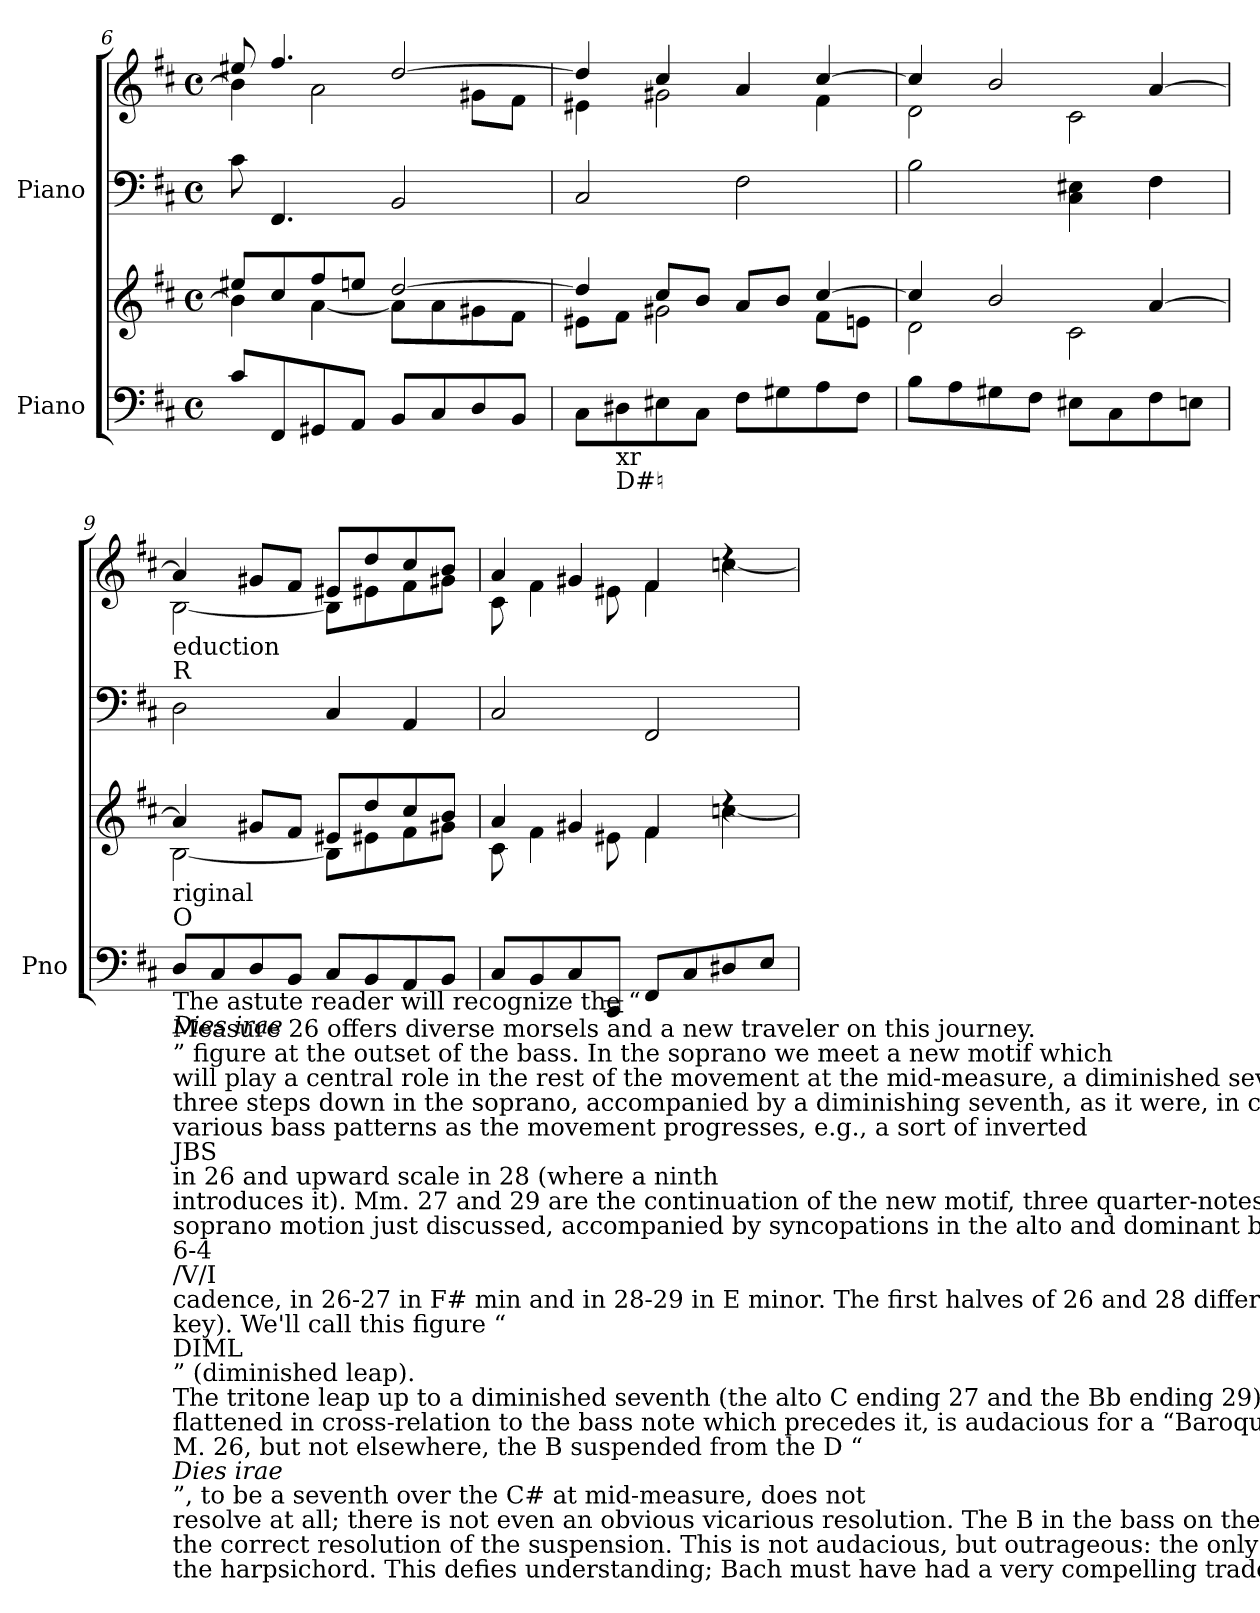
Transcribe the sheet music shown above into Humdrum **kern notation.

**kern	**kern	**kern	**kern
*part2	*part2	*part1	*part1
*staff4	*staff3	*staff2	*staff1
*I"Piano	*	*I"Piano	*
*I'Pno	*	*	*
*clefF4	*clefG2	*clefF4	*clefG2
*k[f#c#]	*k[f#c#]	*k[f#c#]	*k[f#c#]
*M4/4	*M4/4	*M4/4	*M4/4
*met(c)	*met(c)	*met(c)	*met(c)
=6	=6	=6	=6
*	*^	*	*^
8c#\L	8ee#X/L	4b\]	8c#\	8ee#X/	4b\]
8FF#/	8cc#/	.	4.FF#/	4.ff#/	.
8GG#X/	8ff#/	[4a\	.	.	2a\
8AA/J	8een/J	.	.	.	.
8BB/L	[2dd/	8a\L]	2BB/	[2dd/	.
8C#/	.	8a\	.	.	.
8D/	.	8g#X\	.	.	8g#X\L
8BB/J	.	8f#\J	.	.	8f#\J
=7	=7	=7	=7	=7	=7
8C#\L	4dd/]	8e#X\L	2C#/	4dd/]	4e#X\
!LO:TX:b:t=xr	!	!	!	!	!
!LO:TX:b:t=D#♮	!	!	!	!	!
8D#X\	.	8f#\J	.	.	.
8E#X\	8cc#/L	2g#X\	.	4cc#/	2g#X\
8C#\J	8b/J	.	.	.	.
8F#\L	8a/L	.	2F#\	4a/	.
8G#X\	8b/J	.	.	.	.
8A\	[4cc#/	8f#\L	.	[4cc#/	4f#\
8F#\J	.	8en\J	.	.	.
=8	=8	=8	=8	=8	=8
8B\L	4cc#/]	2d\	2B\	4cc#/]	2d\
8A\	.	.	.	.	.
8G#X\	2b/	.	.	2b/	.
8F#\J	.	.	.	.	.
8E#X\L	.	2c#\	4C#\ 4E#X\	.	2c#\
8C#\	.	.	.	.	.
8F#\	[4a/	.	4F#\	[4a/	.
8En\J	.	.	.	.	.
!!LO:PB:g=z	!!
=9	=9	=9	=9	=9	=9
!	!	!	!LO:TX:a:t=R	!	!
!	!	!	!LO:TX:a:t=eduction	!	!
!LO:TX:b:t=Measure 26 offers diverse morsels and a new traveler on this journey.	!	!	!	!	!
!LO:TX:b:t=The astute reader will recognize the “	!	!	!	!	!
!LO:TX:b:i:t=Dies irae	!	!	!	!	!
!LO:TX:b:t=” figure at the outset of the bass.  In the soprano we meet a new motif which	!	!	!	!	!
!LO:TX:b:t=will play a central role in the rest of the movement at the mid-measure, a diminished seventh or ninth jump up followed by	!	!	!	!	!
!LO:TX:b:t=three steps down in the soprano, accompanied by a diminishing seventh, as it were,  in contrary motion in the alto, with	!	!	!	!	!
!LO:TX:b:t=various bass patterns as the movement progresses, e.g., a sort of inverted	!	!	!	!	!
!LO:TX:b:t=JBS	!	!	!	!	!
!LO:TX:b:t=in 26 and upward scale in 28 (where a ninth	!	!	!	!	!
!LO:TX:b:t=introduces it).  Mm. 27 and 29 are the continuation of the new motif,  three quarter-notes stepping down continuing the	!	!	!	!	!
!LO:TX:b:t=soprano motion just discussed, accompanied by syncopations in the alto and dominant bass creating a textbook I	!	!	!	!	!
!LO:TX:b:t=6-4	!	!	!	!	!
!LO:TX:b:t=/V/I	!	!	!	!	!
!LO:TX:b:t=cadence, in 26-27 in F# min and in 28-29 in E minor. The first halves of 26 and 28 differ a bit, but not 27 and 29 (modulo	!	!	!	!	!
!LO:TX:b:t=key).  We'll call this figure “	!	!	!	!	!
!LO:TX:b:t=DIML	!	!	!	!	!
!LO:TX:b:t=” (diminished leap).	!	!	!	!	!
!LO:TX:b:t=The tritone leap up to a diminished seventh (the alto C ending 27 and the Bb ending 29) carried into a tritone suspension,	!	!	!	!	!
!LO:TX:b:t=flattened in cross-relation to the bass note which precedes it, is audacious for a “Baroque composer”.	!	!	!	!	!
!LO:TX:b:t=M. 26, but not elsewhere, the B suspended from the D “	!	!	!	!	!
!LO:TX:b:i:t=Dies irae	!	!	!	!	!
!LO:TX:b:t=”, to be a seventh over the C# at mid-measure, does not	!	!	!	!	!
!LO:TX:b:t=resolve at all; there is not even an obvious vicarious resolution.  The B in the bass on the sixth eighth, passing to A, precludes	!	!	!	!	!
!LO:TX:b:t=the correct resolution of the suspension.  This is not audacious, but outrageous&colon; the only possible excuse is the quick decay of	!	!	!	!	!
!LO:TX:b:t=the harpsichord.  This defies understanding; Bach must have had a very compelling tradeoff to consider.	!	!	!	!	!
!LO:TX:a:t=O	!	!	!	!	!
!LO:TX:a:t=riginal	!	!	!	!	!
8D/L	4a/]	[2B\	2D\	4a/]	[2B\
8C#/	.	.	.	.	.
8D/	8g#X/L	.	.	8g#X/L	.
8BB/J	8f#/J	.	.	8f#/J	.
8C#/L	8e#X/L	8B\L]	4C#/	8e#X/L	8B\L]
8BB/	8dd/	8e#X\	.	8dd/	8e#X\
8AA/	8cc#/	8f#\	4AA/	8cc#/	8f#\
8BB/J	8b/J	8g#X\J	.	8b/J	8g#X\J
=10	=10	=10	=10	=10	=10
8C#/L	4a/	8c#\	2C#/	4a/	8c#\
8BB/	.	4f#\	.	.	4f#\
8C#/	4g#X/	.	.	4g#X/	.
8CC#/J	.	8e#X\	.	.	8e#X\
8FF#/L	4f#/	4f#\	2FF#/	4f#/	4f#\
8C#/	.	.	.	.	.
8D#X/	4rdd	[4ccn\	.	4rdd	[4ccn\
8E/J	.	.	.	.	.
*	*v	*v	*	*v	*v
=	=	=	=
*-	*-	*-	*-
